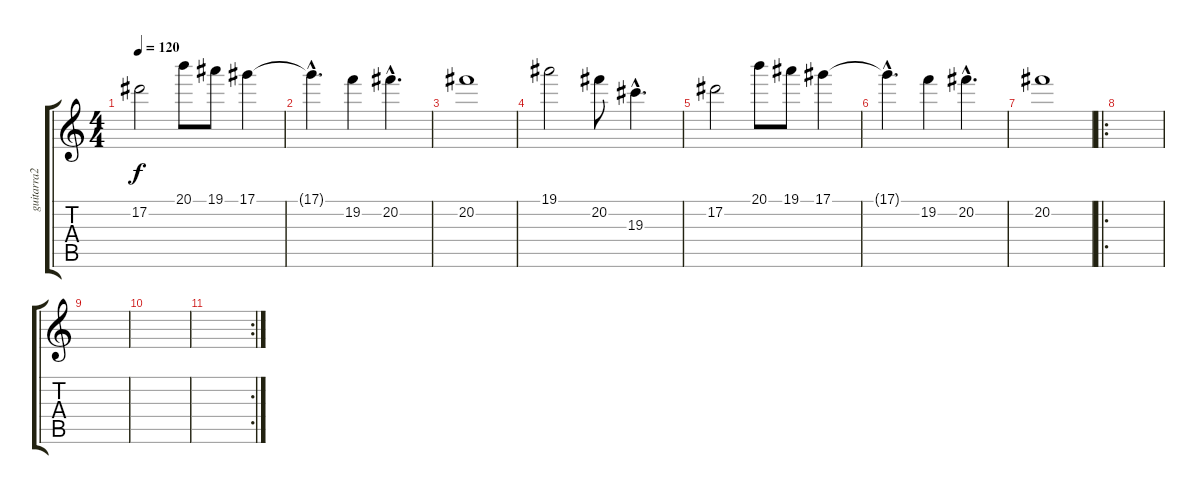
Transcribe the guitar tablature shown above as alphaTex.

\track ("guitarra2" "guitarra2") {instrument overdrivenguitar}
\staff {score tabs}
\tuning (Eb4 Bb3 Gb3 Db3 Ab2 Eb2) {hide}
\ts (4 4)
\tempo 120
\clef g2
\ks c
17.2.2{dy f} 20.1.8 19.1.8 17.1.4 |
17.1{hac t}.4{d} 19.2.4 20.2{hac}.4{d} |
20.2.1 |
19.1.2 20.2.8 19.3{hac}.4{d} |
17.2.2 20.1.8 19.1.8 17.1.4 |
17.1{hac t}.4{d} 19.2.4 20.2{hac}.4{d} |
20.2.1 |
\ro
|
|
|
\rc 2
